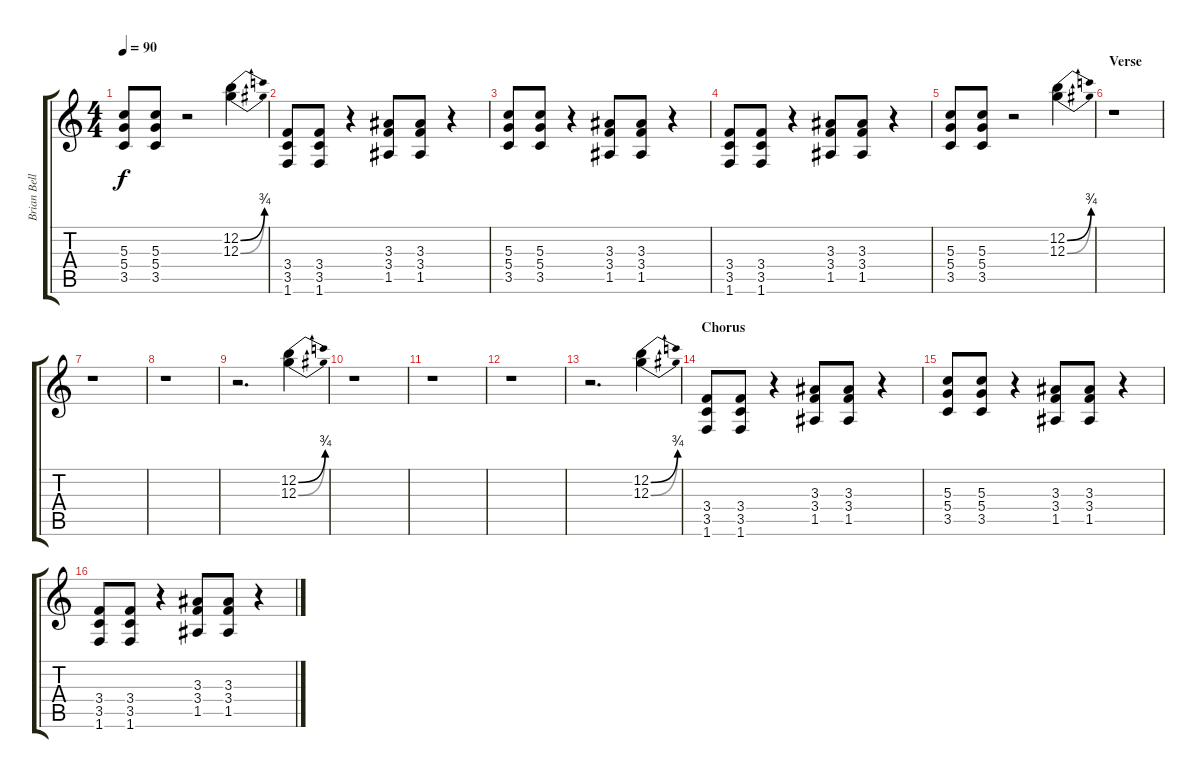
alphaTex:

\track ("Brian Bell" "Brian Bell") {instrument distortionguitar}
\staff {score tabs}
\tuning (E4 B3 G3 D3 A2 E2) {hide}
\ts (4 4)
\tempo 90
\clef g2
\ks c
(5.3 5.4 3.5).8{dy f} (5.3 5.4 3.5).8 r.2 (12.2{be (bend 0 0 60 3)} 12.3{be (bend 0 0 60 3)}).4 |
(3.4 3.5 1.6).8 (3.4 3.5 1.6).8 r.4 (3.3 3.4 1.5).8 (3.3 3.4 1.5).8 r.4 |
(5.3 5.4 3.5).8 (5.3 5.4 3.5).8 r.4 (3.3 3.4 1.5).8 (3.3 3.4 1.5).8 r.4 |
(3.4 3.5 1.6).8 (3.4 3.5 1.6).8 r.4 (3.3 3.4 1.5).8 (3.3 3.4 1.5).8 r.4 |
(5.3 5.4 3.5).8 (5.3 5.4 3.5).8 r.2 (12.2{be (bend 0 0 60 3)} 12.3{be (bend 0 0 60 3)}).4 |
\section ("" "Verse")
r.1 |
r.1 |
r.1 |
r.2{d} (12.2{be (bend 0 0 60 3)} 12.3{be (bend 0 0 60 3)}).4 |
r.1 |
r.1 |
r.1 |
r.2{d} (12.2{be (bend 0 0 60 3)} 12.3{be (bend 0 0 60 3)}).4 |
\section ("" "Chorus")
(3.4 3.5 1.6).8 (3.4 3.5 1.6).8 r.4 (3.3 3.4 1.5).8 (3.3 3.4 1.5).8 r.4 |
(5.3 5.4 3.5).8 (5.3 5.4 3.5).8 r.4 (3.3 3.4 1.5).8 (3.3 3.4 1.5).8 r.4 |
(3.4 3.5 1.6).8 (3.4 3.5 1.6).8 r.4 (3.3 3.4 1.5).8 (3.3 3.4 1.5).8 r.4
